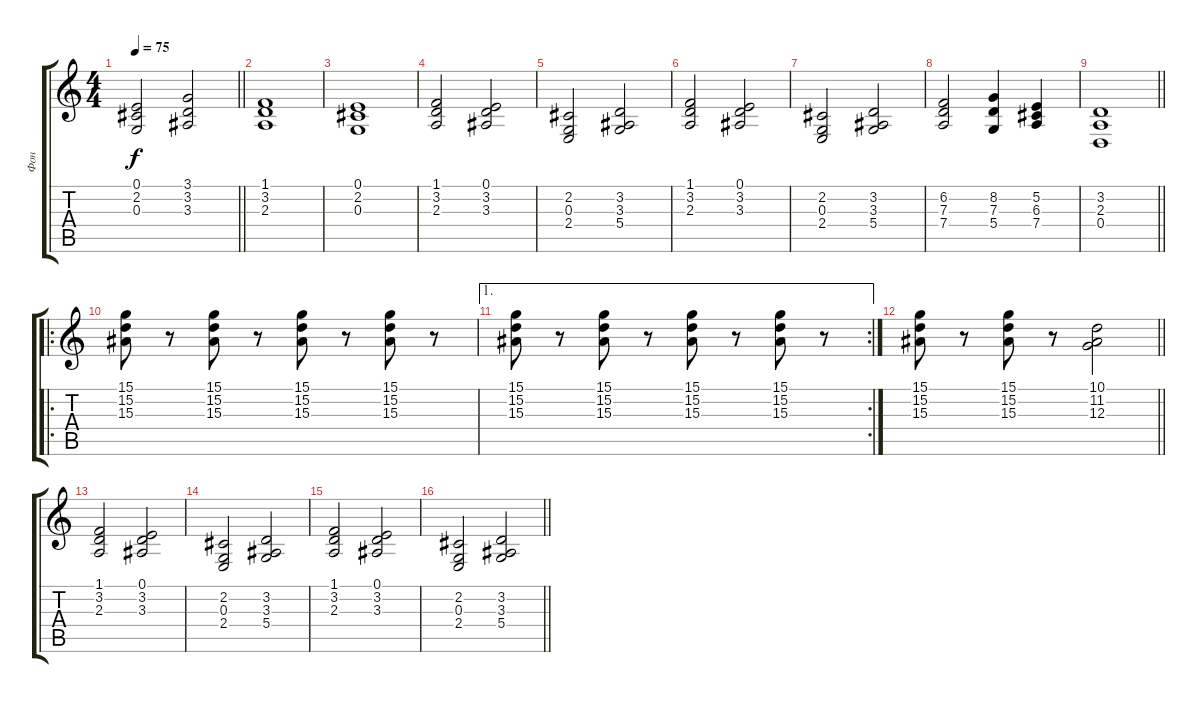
\track ("Фон" "Фон") {instrument pad3polysynth}
\staff {score tabs}
\tuning (E4 B3 G3 D3 A2 E2) {hide}
\ts (4 4)
\tempo 75
\clef g2
\barLineRight lightlight
\ks c
(0.1 2.2 0.3).2{dy f} (3.1 3.2 3.3).2 |
(1.1 3.2 2.3).1 |
(0.1 2.2 0.3).1 |
(1.1 3.2 2.3).2 (0.1 3.2 3.3).2 |
(2.2 0.3 2.4).2 (3.2 3.3 5.4).2 |
(1.1 3.2 2.3).2 (0.1 3.2 3.3).2 |
(2.2 0.3 2.4).2 (3.2 3.3 5.4).2 |
(6.2 7.3 7.4).2 (8.2 7.3 5.4).4 (5.2 6.3 7.4).4 |
\barLineRight lightlight
(3.2 2.3 0.4).1 |
\ro
(15.1 15.2 15.3).8 r.8 (15.1 15.2 15.3).8 r.8 (15.1 15.2 15.3).8 r.8 (15.1 15.2 15.3).8 r.8 |
\ae 1
\rc 2
(15.1 15.2 15.3).8 r.8 (15.1 15.2 15.3).8 r.8 (15.1 15.2 15.3).8 r.8 (15.1 15.2 15.3).8 r.8 |
\barLineRight lightlight
(15.1 15.2 15.3).8 r.8 (15.1 15.2 15.3).8 r.8 (10.1 11.2 12.3).2 |
(1.1 3.2 2.3).2 (0.1 3.2 3.3).2 |
(2.2 0.3 2.4).2 (3.2 3.3 5.4).2 |
(1.1 3.2 2.3).2 (0.1 3.2 3.3).2 |
\barLineRight lightlight
(2.2 0.3 2.4).2 (3.2 3.3 5.4).2
